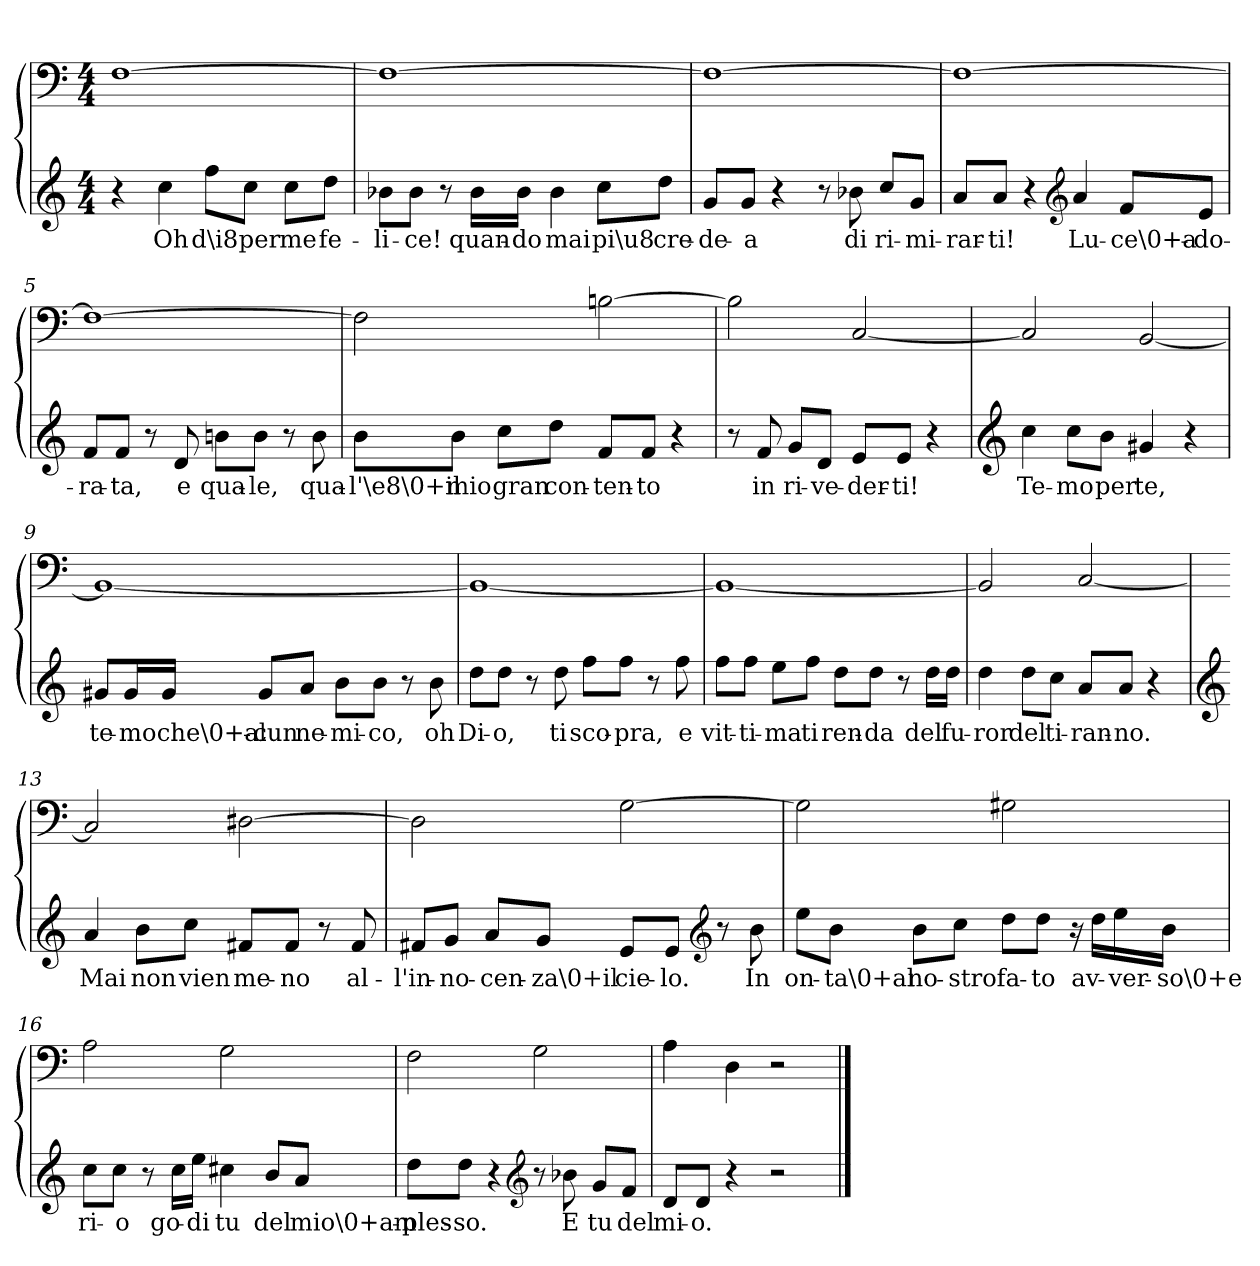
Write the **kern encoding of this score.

**kern	**text	**kern
*part1	*part1	*part1
*staff2	*staff2	*staff1
*clefG2	*	*clefF4
*k[]	*	*k[]
*C:	*	*C:
*M4/4	*	*M4/4
=1	=1	=1
4r	.	[1F\
4cc\	Oh	.
8ff\L	d\i8	.
8cc\J	per	.
8cc\L	me	.
8dd\J	fe-	.
=2	=2	=2
8b-X\L	-li-	1F\_
8b-\J	-ce!	.
8r	.	.
16b-\LL	quan-	.
16b-\JJ	-do	.
4b-\	mai	.
8cc\L	pi\u8	.
8dd\J	cre-	.
=3	=3	=3
8g/L	-de-	1F\_
8g/J	-a	.
4r	.	.
8r	.	.
8b-X\	di	.
8cc/L	ri-	.
8g/J	-mi-	.
=4	=4	=4
8a/L	-rar-	1F\_
8a/J	-ti!	.
4r	.	.
*clefG2	*	*
4a/	Lu-	.
8f/L	-ce\0+a-	.
8e/J	-do-	.
=5	=5	=5
8f/L	-ra-	1F\_
8f/J	-ta,	.
8r	.	.
8d/	e	.
8bn\L	qua-	.
8b\J	-le,	.
8r	.	.
8b\	qua-	.
=6	=6	=6
8b\L	-l'\e8\0+il	2F\]
8b\J	mio	.
8cc\L	gran	.
8dd\J	con-	.
8f/L	-ten-	[2Bn\
8f/J	-to	.
4r	.	.
=7	=7	=7
8r	.	2B\]
8f/	in	.
8g/L	ri-	.
8d/J	-ve-	.
8e/L	-der-	[2C/
8e/J	-ti!	.
4r	.	.
=8	=8	=8
*clefG2	*	*
4cc\	Te-	2C/]
8cc\L	-mo	.
8b\J	per	.
4g#X/	te,	[2BB/
4r	.	.
=9	=9	=9
8g#X/L	te-	1BB/_
16g#/L	-mo	.
16g#/JJ	che\0+al-	.
8g#/L	-cun	.
8a/J	ne-	.
8b\L	-mi-	.
8b\J	-co,	.
8r	.	.
8b\	oh	.
=10	=10	=10
8dd\L	Di-	1BB/_
8dd\J	-o,	.
8r	.	.
8dd\	ti	.
8ff\L	sco-	.
8ff\J	-pra,	.
8r	.	.
8ff\	e	.
=11	=11	=11
8ff\L	vit-	1BB/_
8ff\J	-ti-	.
8ee\L	-ma	.
8ff\J	ti	.
8dd\L	ren-	.
8dd\J	-da	.
8r	.	.
16dd\LL	del	.
16dd\JJ	fu-	.
=12	=12	=12
4dd\	-ror	2BB/]
8dd\L	del	.
8cc\J	ti-	.
8a/L	-ran-	[2C/
8a/J	-no.	.
4r	.	.
=13	=13	=13
*clefG2	*	*
4a/	Mai	2C/]
8b\L	non	.
8cc\J	vien	.
8f#X/L	me-	[2D#X\
8f#/J	-no	.
8r	.	.
8f#/	al-	.
=14	=14	=14
8f#X/L	-l'in-	2D#\]
8g/J	-no-	.
8a/L	-cen-	.
8g/J	-za\0+il	.
8e/L	cie-	[2G\
8e/J	-lo.	.
*clefG2	*	*
8r	.	.
8b\	In	.
=15	=15	=15
8ee\L	on-	2G\]
8b\J	-ta\0+al	.
8b\L	no-	.
8cc\J	-stro	.
8dd\L	fa-	2G#X\
8dd\J	-to	.
16r	.	.
16dd\LL	av-	.
16ee\	-ver-	.
16b\JJ	-so\0+e	.
=16	=16	=16
8cc\L	ri-	2A\
8cc\J	-o	.
8r	.	.
16cc\LL	go-	.
16ee\JJ	-di	.
4cc#X\	tu	2G\
8b/L	del	.
8a/J	mio\0+am-	.
=17	=17	=17
8dd\L	-ples-	2F\
8dd\J	-so.	.
4r	.	.
*clefG2	*	*
8r	.	2G\
8b-X\	E	.
8g/L	tu	.
8f/J	del	.
=18	=18	=18
8d/L	mi-	4A\
8d/J	-o.	.
4r	.	4D\
2r	.	2r
==	==	==
*-	*-	*-
